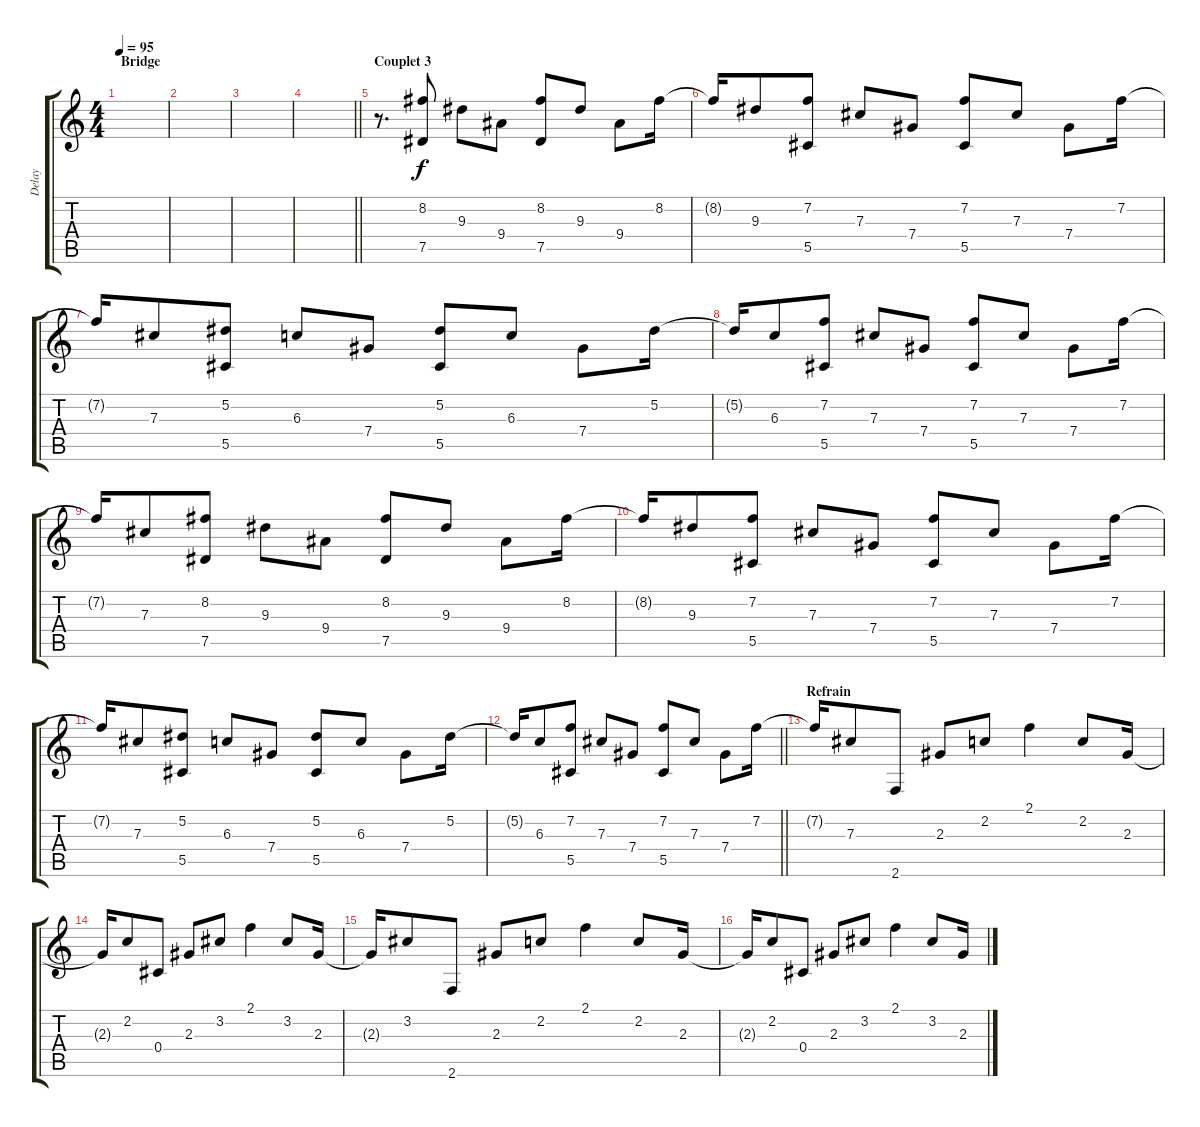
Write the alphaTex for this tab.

\track ("Delay" "Delay") {instrument electricguitarjazz}
\staff {score tabs}
\tuning (Eb4 Bb3 Gb3 Db3 Ab2 Eb2) {hide}
\ts (4 4)
\section ("" "Bridge")
\tempo 95
\clef g2
\ks c
|
|
|
\barLineRight lightlight
|
\section ("" "Couplet 3")
r.8{d} (8.2 7.5).8 9.3.8 9.4.8 (8.2 7.5).8 9.3.8 9.4.8 8.2.16 |
8.2{t}.16 9.3.8 (7.2 5.5).8 7.3.8 7.4.8 (7.2 5.5).8 7.3.8 7.4.8 7.2.16 |
7.2{t}.16 7.3.8 (5.2 5.5).8 6.3.8 7.4.8 (5.2 5.5).8 6.3.8 7.4.8 5.2.16 |
5.2{t}.16 6.3.8 (7.2 5.5).8 7.3.8 7.4.8 (7.2 5.5).8 7.3.8 7.4.8 7.2.16 |
7.2{t}.16 7.3.8 (8.2 7.5).8 9.3.8 9.4.8 (8.2 7.5).8 9.3.8 9.4.8 8.2.16 |
8.2{t}.16 9.3.8 (7.2 5.5).8 7.3.8 7.4.8 (7.2 5.5).8 7.3.8 7.4.8 7.2.16 |
7.2{t}.16 7.3.8 (5.2 5.5).8 6.3.8 7.4.8 (5.2 5.5).8 6.3.8 7.4.8 5.2.16 |
\barLineRight lightlight
5.2{t}.16 6.3.8 (7.2 5.5).8 7.3.8 7.4.8 (7.2 5.5).8 7.3.8 7.4.8 7.2.16 |
\section ("" "Refrain")
7.2{t}.16 7.3.8 2.6.8 2.3.8 2.2.8 2.1.4 2.2.8 2.3.16 |
2.3{t}.16 2.2.8 0.4.8 2.3.8 3.2.8 2.1.4 3.2.8 2.3.16 |
2.3{t}.16 3.2.8 2.6.8 2.3.8 2.2.8 2.1.4 2.2.8 2.3.16 |
2.3{t}.16 2.2.8 0.4.8 2.3.8 3.2.8 2.1.4 3.2.8 2.3.16
